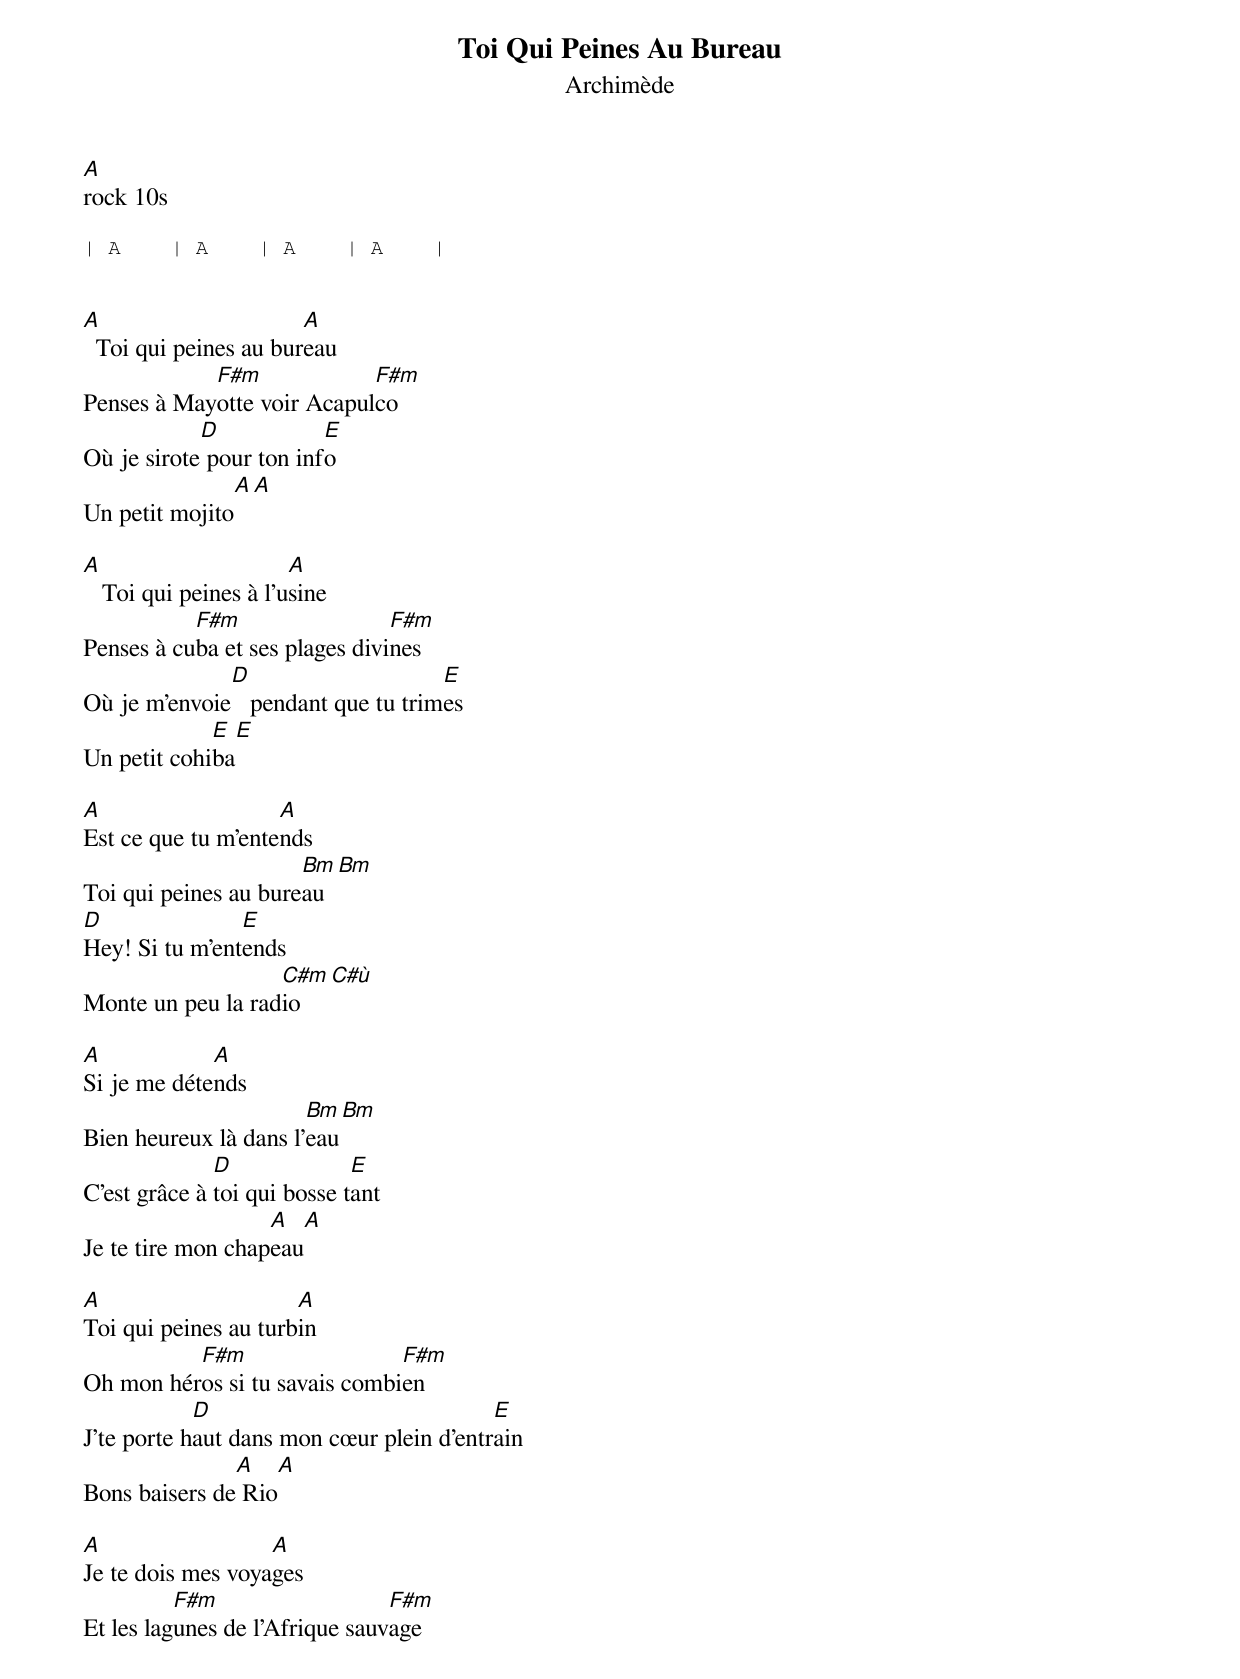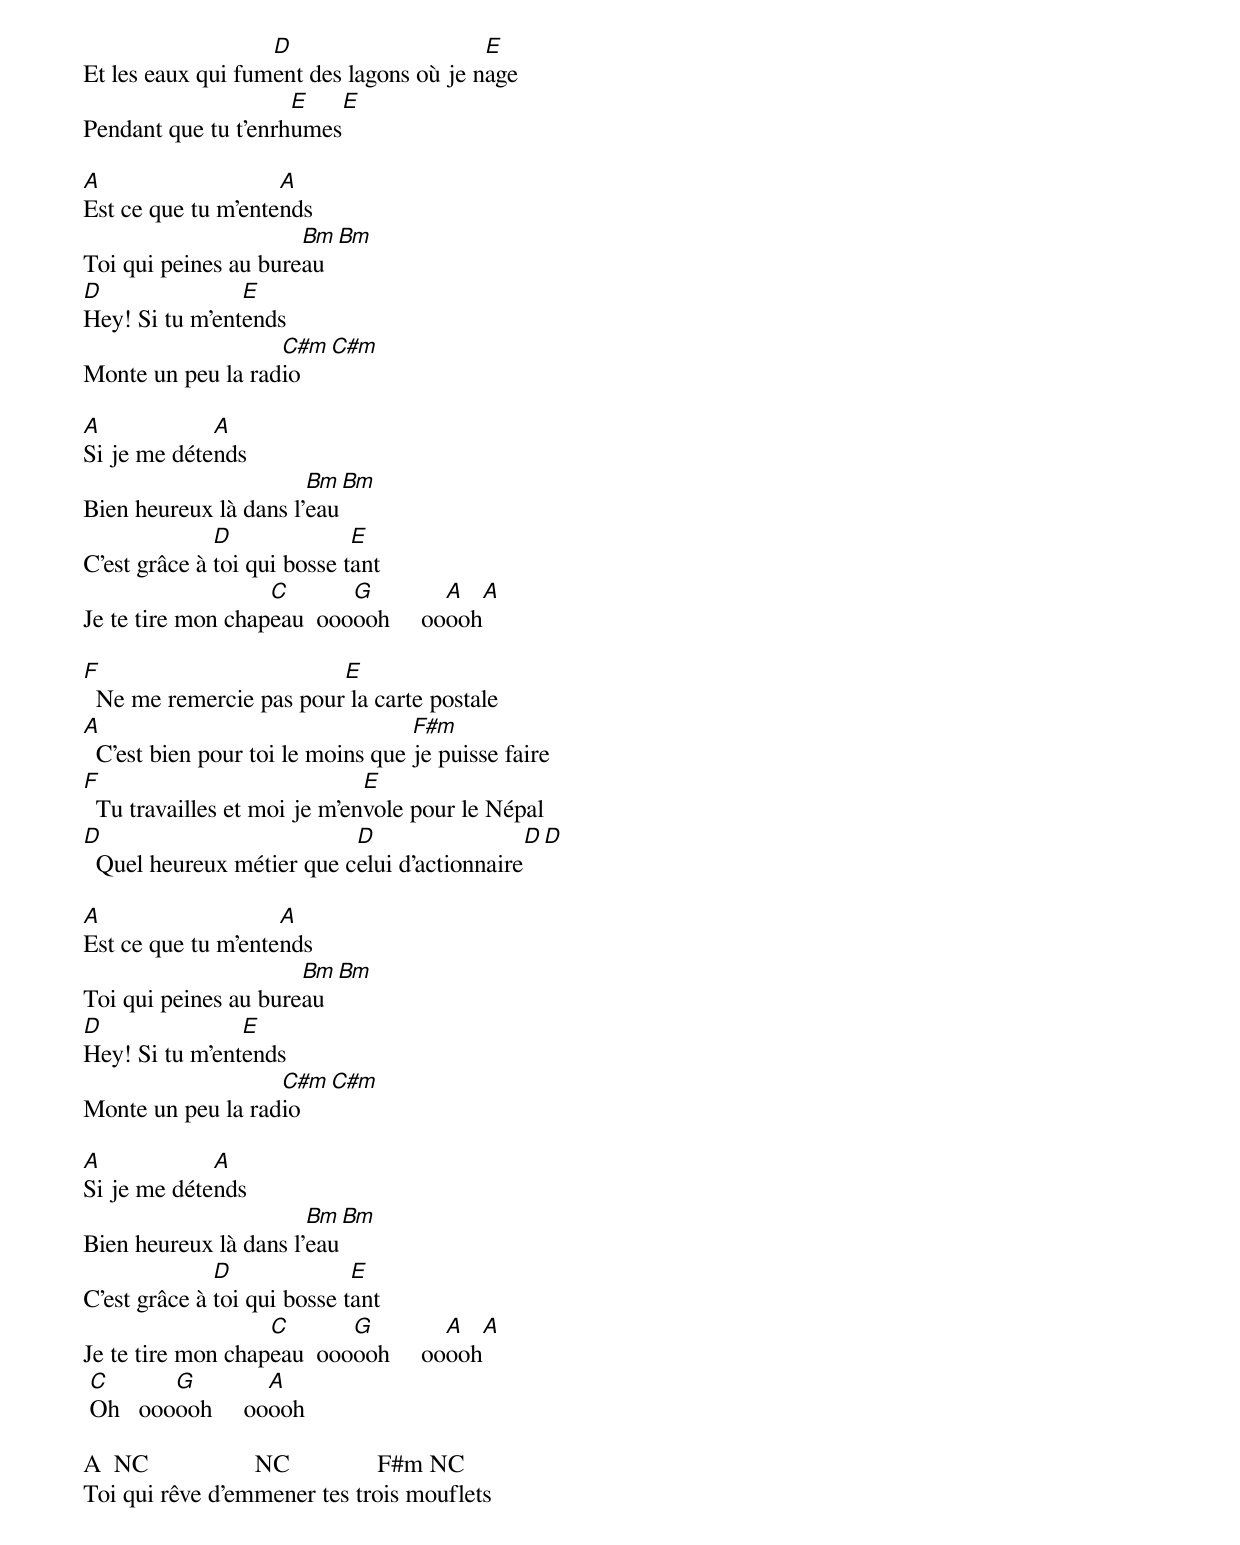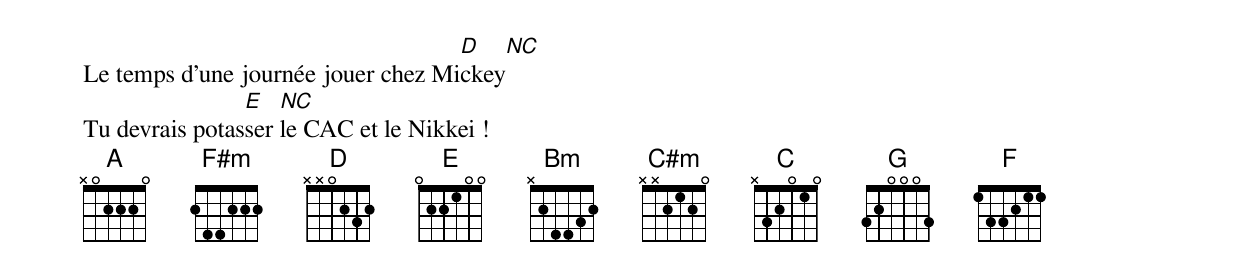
Toi Qui Peines Au Bureau
Archimède
A
rock 10s

| A    | A    | A    | A    |


A                      A
  Toi qui peines au bureau
            F#m             F#m
Penses à Mayotte voir Acapulco
            D            E
Où je sirote pour ton info
               A     A
Un petit mojito

A                      A
   Toi qui peines à l'usine
           F#m                  F#m
Penses à cuba et ses plages divines
              D                     E
Où je m'envoie   pendant que tu trimes
             E       E
Un petit cohiba

A                   A
Est ce que tu m'entends
                      Bm     Bm
Toi qui peines au bureau
D               E
Hey! Si tu m'entends
                   C#m    C#ù
Monte un peu la radio

A            A
Si je me détends
                       Bm    Bm
Bien heureux là dans l'eau
              D              E
C'est grâce à toi qui bosse tant
                   A      A
Je te tire mon chapeau

A                     A
Toi qui peines au turbin
          F#m                  F#m
Oh mon héros si tu savais combien
            D                             E
J'te porte haut dans mon cœur plein d'entrain
               A     A
Bons baisers de Rio

A                  A
Je te dois mes voyages
          F#m                   F#m
Et les lagunes de l’Afrique sauvage
                   D                     E
Et les eaux qui fument des lagons où je nage
                     E      E
Pendant que tu t'enrhumes

A                   A
Est ce que tu m'entends
                      Bm     Bm
Toi qui peines au bureau
D               E
Hey! Si tu m'entends
                   C#m    C#m
Monte un peu la radio

A            A
Si je me détends
                       Bm    Bm
Bien heureux là dans l'eau
              D              E
C'est grâce à toi qui bosse tant
                   C       G         A     A
Je te tire mon chapeau  oooooh     ooooh

F                        E
  Ne me remercie pas pour la carte postale
A                                  F#m
  C'est bien pour toi le moins que je puisse faire
F                             E
  Tu travailles et moi je m'envole pour le Népal
D                          D                  D     D
  Quel heureux métier que celui d'actionnaire

A                   A
Est ce que tu m'entends
                      Bm     Bm
Toi qui peines au bureau
D               E
Hey! Si tu m'entends
                   C#m    C#m
Monte un peu la radio

A            A
Si je me détends
                       Bm    Bm
Bien heureux là dans l'eau
              D              E
C'est grâce à toi qui bosse tant
                   C       G         A      A
Je te tire mon chapeau  oooooh     ooooh
 C       G         A
 Oh   oooooh     ooooh

A  NC                 NC              F#m NC
Toi qui rêve d'emmener tes trois mouflets
                                    D    NC
Le temps d'une journée jouer chez Mickey
                E   NC
Tu devrais potasser le CAC et le Nikkei !
